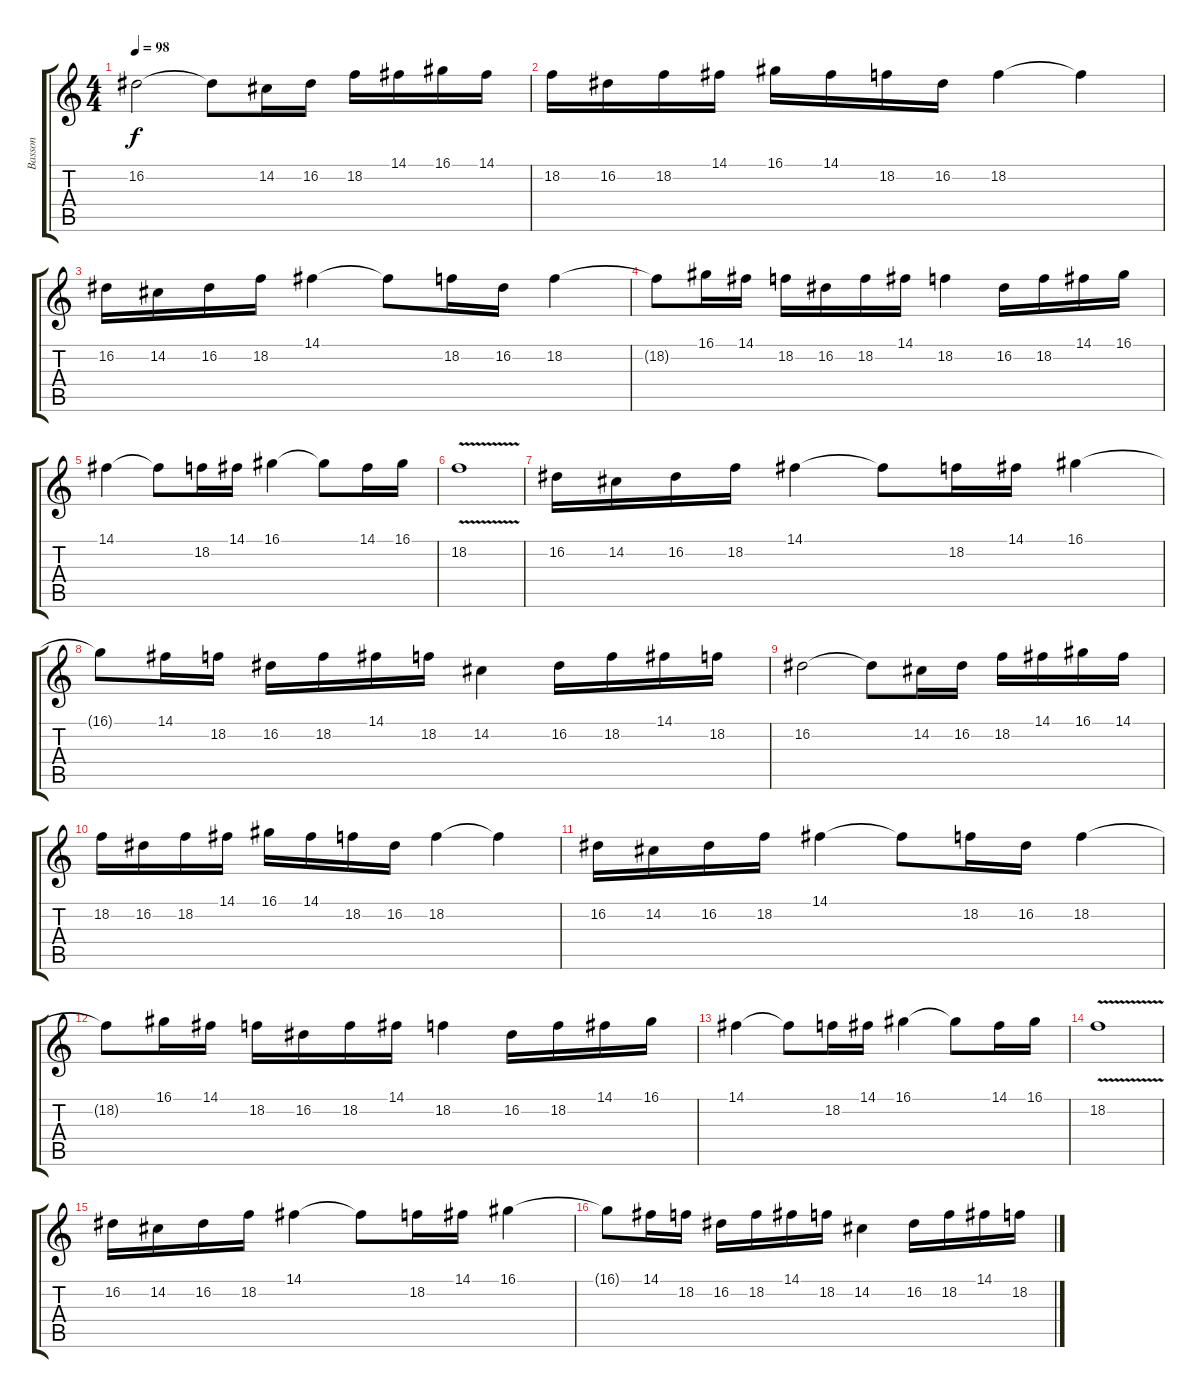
\track ("Basson" "Basson") {instrument bassoon}
\staff {score tabs}
\tuning (E4 B3 G3 D3 A2 E2) {hide}
\ts (4 4)
\tempo 98
\clef g2
\ks c
16.2.2{dy f} 16.2{t}.8 14.2.16 16.2.16 18.2.16 14.1.16 16.1.16 14.1.16 |
18.2.16 16.2.16 18.2.16 14.1.16 16.1.16 14.1.16 18.2.16 16.2.16 18.2.4 18.2{t}.4 |
16.2.16 14.2.16 16.2.16 18.2.16 14.1.4 14.1{t}.8 18.2.16 16.2.16 18.2.4 |
18.2{t}.8 16.1.16 14.1.16 18.2.16 16.2.16 18.2.16 14.1.16 18.2.4 16.2.16 18.2.16 14.1.16 16.1.16 |
14.1.4 14.1{t}.8 18.2.16 14.1.16 16.1.4 16.1{t}.8 14.1.16 16.1.16 |
18.2{v}.1 |
16.2.16 14.2.16 16.2.16 18.2.16 14.1.4 14.1{t}.8 18.2.16 14.1.16 16.1.4 |
16.1{t}.8 14.1.16 18.2.16 16.2.16 18.2.16 14.1.16 18.2.16 14.2.4 16.2.16 18.2.16 14.1.16 18.2.16 |
16.2.2 16.2{t}.8 14.2.16 16.2.16 18.2.16 14.1.16 16.1.16 14.1.16 |
18.2.16 16.2.16 18.2.16 14.1.16 16.1.16 14.1.16 18.2.16 16.2.16 18.2.4 18.2{t}.4 |
16.2.16 14.2.16 16.2.16 18.2.16 14.1.4 14.1{t}.8 18.2.16 16.2.16 18.2.4 |
18.2{t}.8 16.1.16 14.1.16 18.2.16 16.2.16 18.2.16 14.1.16 18.2.4 16.2.16 18.2.16 14.1.16 16.1.16 |
14.1.4 14.1{t}.8 18.2.16 14.1.16 16.1.4 16.1{t}.8 14.1.16 16.1.16 |
18.2{v}.1 |
16.2.16 14.2.16 16.2.16 18.2.16 14.1.4 14.1{t}.8 18.2.16 14.1.16 16.1.4 |
16.1{t}.8 14.1.16 18.2.16 16.2.16 18.2.16 14.1.16 18.2.16 14.2.4 16.2.16 18.2.16 14.1.16 18.2.16
